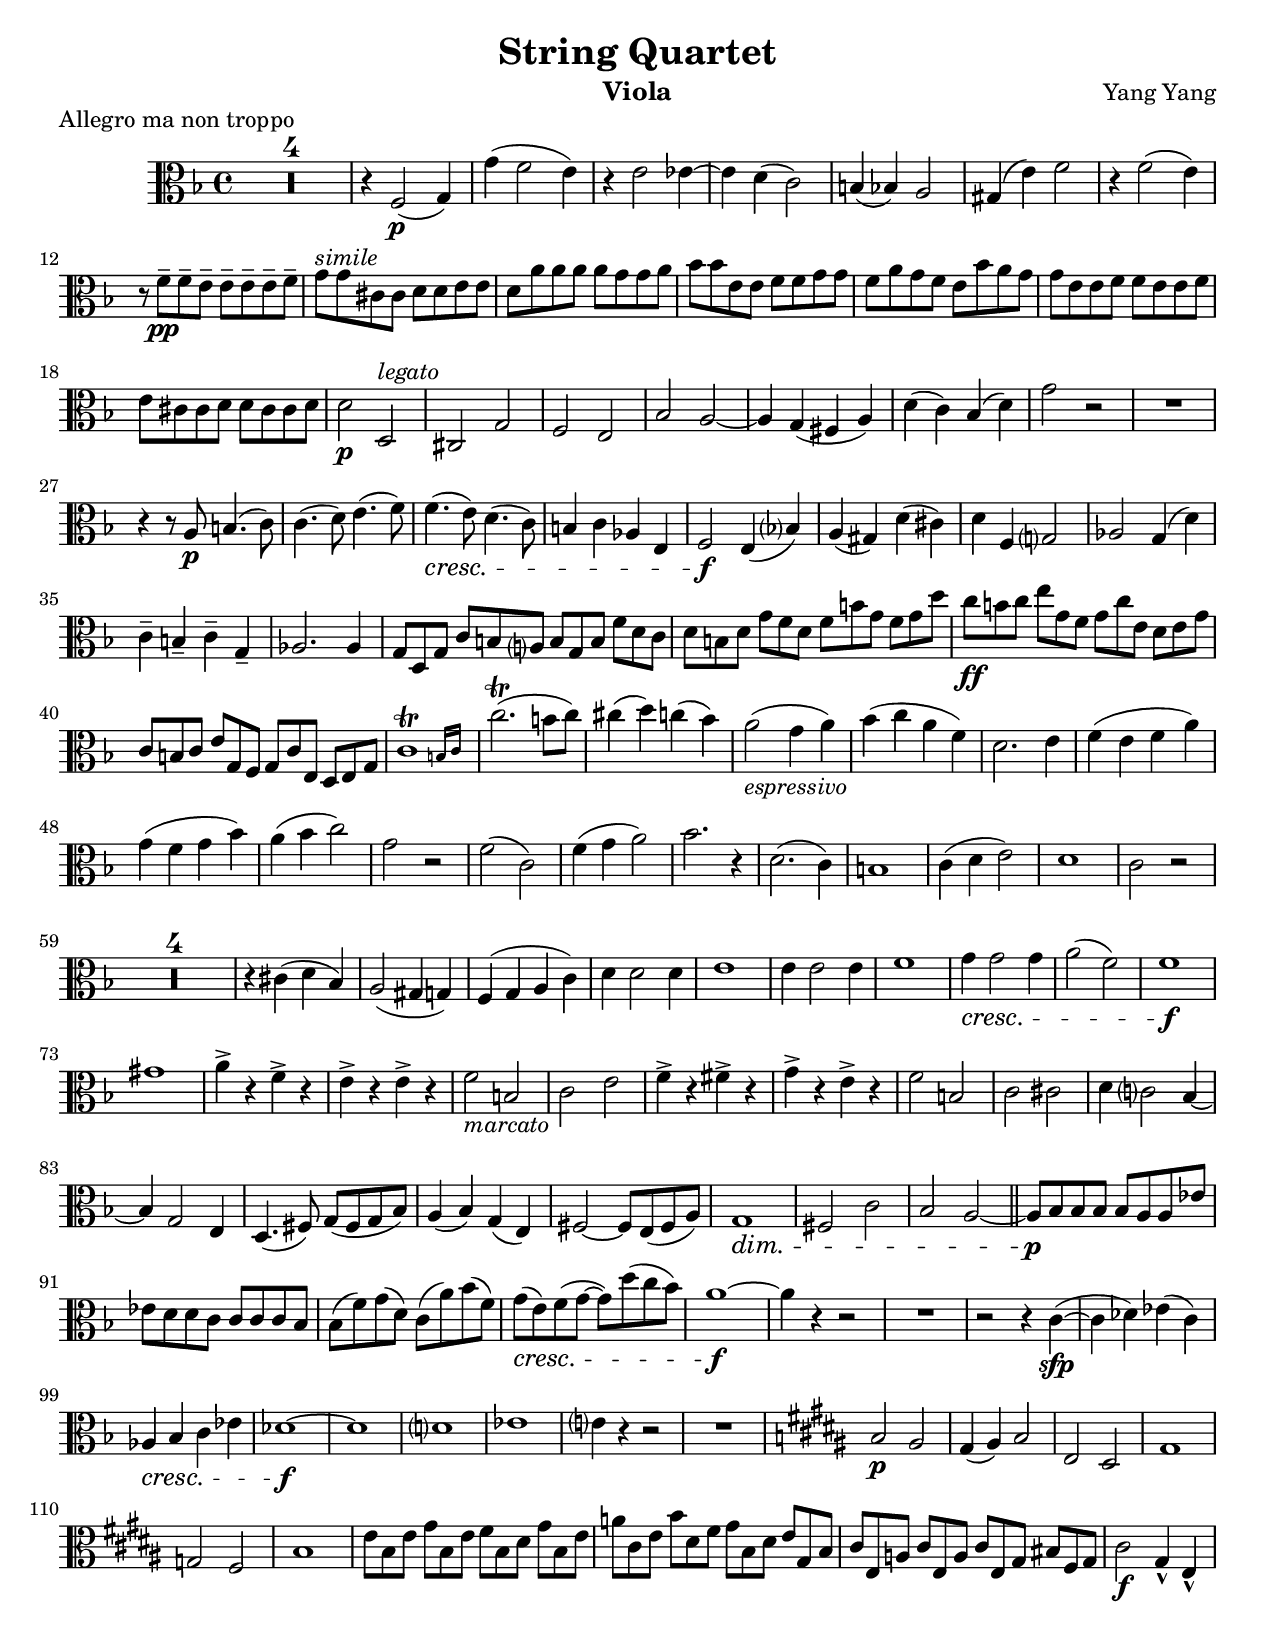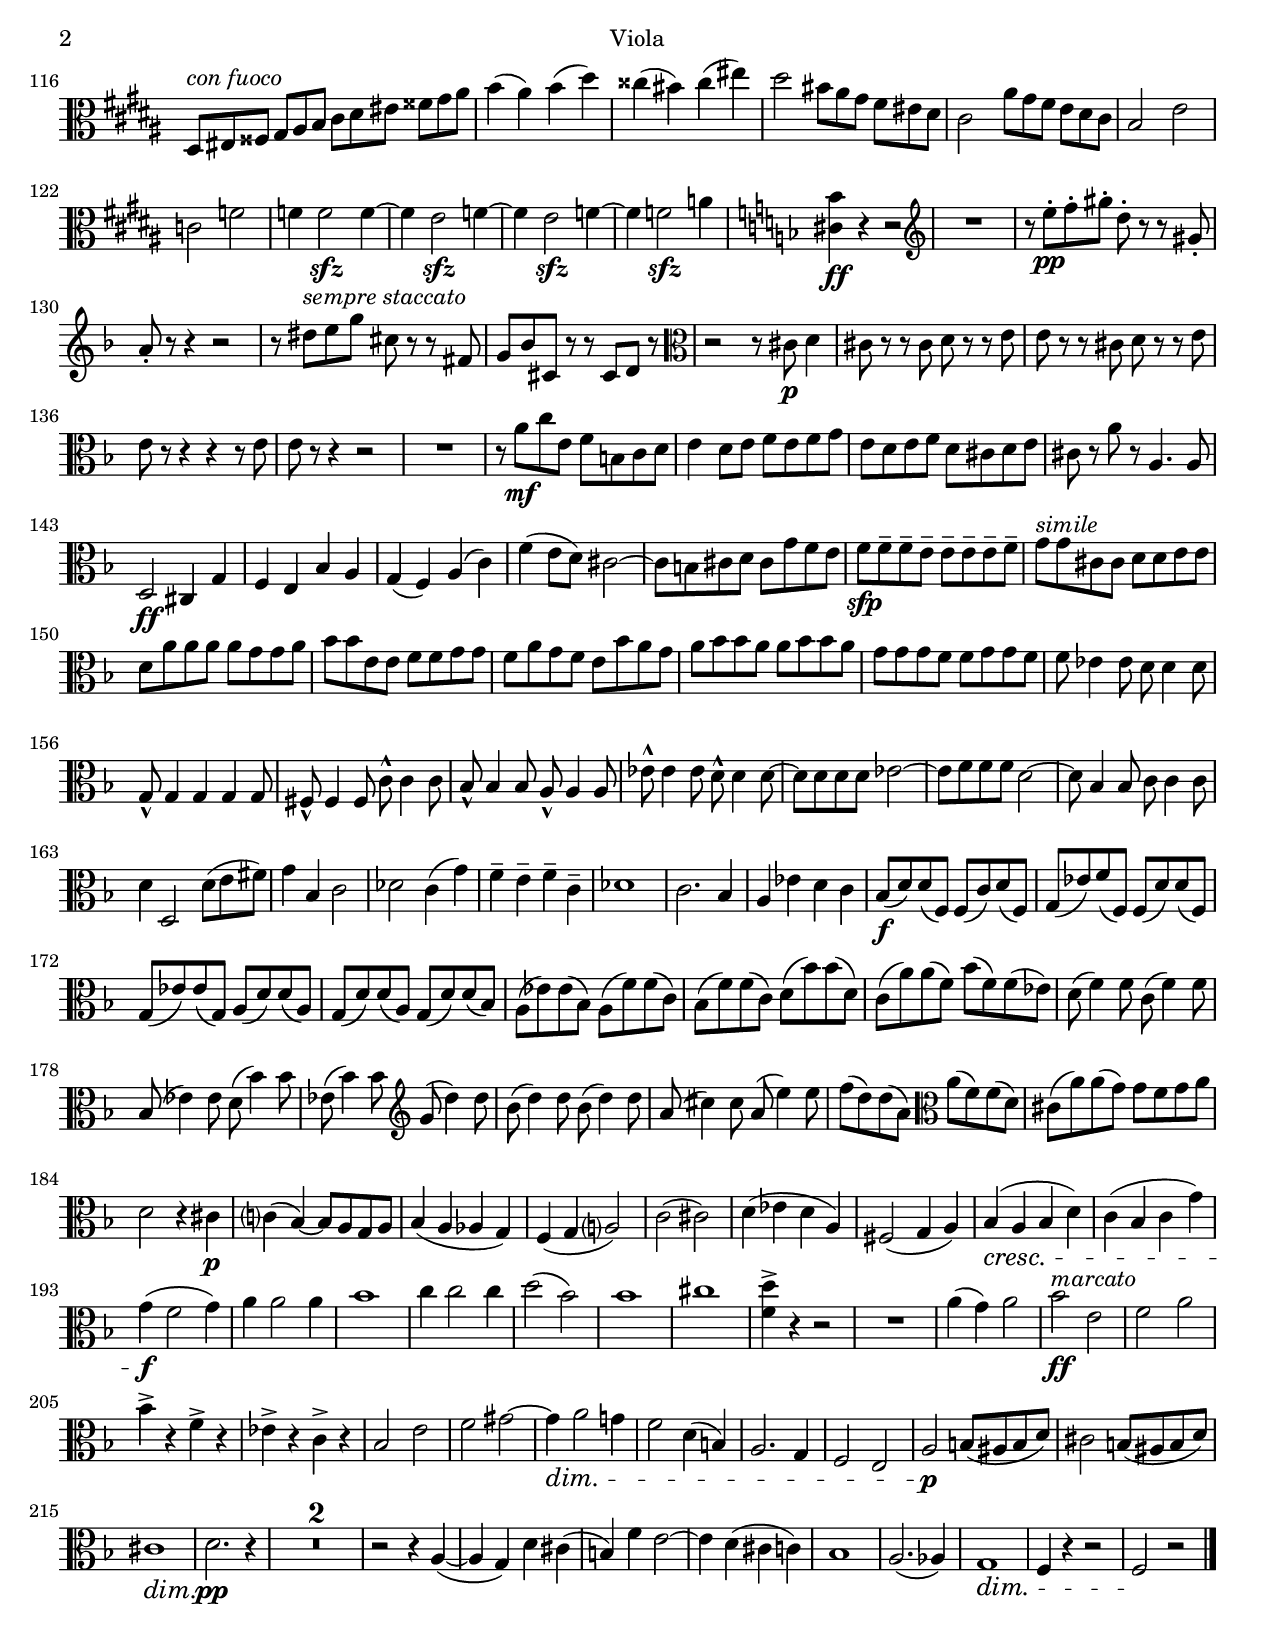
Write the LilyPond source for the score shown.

viola = \relative c {
	\override TupletNumber #'transparent = ##t
	\clef alto
	\key d \minor
	\set Score.skipBars = ##t
	R1*4 | r4 f2( \p g4) | g'( f2 e4) | r e2 ees4~ |
	ees4 d( c2) | b4( bes) a2 | gis4( e') f2 | r4 f2( e4) |

	r8 f-- \pp f-- e-- e-- e-- e-- f-- | g ^\markup{\italic "simile"} g cis, cis d d e e | % theme I-a
	d a' a a a g g a | bes bes e, e f f g g |
	f a g f e bes' a g | g e e f f e e f |
	e cis cis d d cis cis d | d2 \p d, ^\markup{\italic "legato"} | cis g' |

	f e | bes' a~ | a4 g( fis a) | d( c) bes( d) | g2 r | R1 | % bridge
	r4 r8 a, \p b4.( c8) | c4.( d8) e4.( f8) |
	\setTextCresc f4.( \< e8) d4.( c8) | b4 c aes e |
	f2 \f e4( bes'?) | a( gis) d'( cis) |
	d f, g?2 | aes g4( d') | c-- b-- c-- g-- | aes2. aes4 | % agitato
	\times 2/3 {g8 d g} \times 2/3 {c b a?} \times 2/3 {b g b} \times 2/3 {f' d c} |
	\times 2/3 {d b d} \times 2/3 {g f d} \times 2/3 {f b g} \times 2/3 {f g d'} |
	\times 2/3 {c \ff b c} \times 2/3 {e g, f} \times 2/3 {g c e,} \times 2/3 {d e g } |
	\times 2/3 {c, b c} \times 2/3 {e g, f} \times 2/3 {g c e,} \times 2/3 {d e g } |
	\afterGrace c1\trill {b16[ c]} | c'2.( \trill b8 c) | cis4( d) c( bes) |

	a2( _\markup{\italic "espressivo"} g4 a) | bes( c a f) | d2. e4 | f( e f a) | g( f g bes) | a( bes c2) | g2 r |
	f( c) | f4( g a2) | bes2. r4 | d,2.( c4) | b1 | c4( d e2) | d1 | c2 r |
	R1*4 |
	r4 cis( d bes) | a2( gis4 g) | f( g a c) | d d2 d4 |
	e1 | e4 e2 e4 | f1 |
	\setTextCresc g4 \< g2 g4 | a2( f) | f1 \f | gis |
	a4-> r f-> r | e-> r e-> r |

	% closing theme
	f2 -\markup{\italic "marcato"} b, | c e | f4-> r fis-> r | g-> r e-> r |
	f2 b, | c cis | d4 c?2 bes4~ | bes g2 e4 |
	d4.( fis8) g( fis g bes) | a4( bes) g( e) | fis2~ fis8 e( fis a) |
	\setTextDim g1 \> | fis2 c' | bes a~ \bar "||"

	% development
	a8 \p bes bes bes bes a a ees' | ees d d c c c c bes |
	bes( f') g( d) c( a') bes( f) |
	\setTextCresc g( \< e) f( g~ g) d'( c bes) | a1~ \f | a4 r r2 |
	R1 | r2 r4 c,~( \sfp | c des) ees( c) | \setTextCresc aes \< bes c ees |
	des1~ \f | des | d? | ees | e?4 r r2 | R1 |

	\key b \major
	b2 \p ais | gis4( ais) b2 | e, dis | gis1 | g2 fis | b1 |
	\times 2/3 {e8 b e} \times 2/3 {gis b, e} \times 2/3 {fis b, dis} \times 2/3 {gis b, e} |
	\times 2/3 {a cis, e} \times 2/3 {b' dis, fis} \times 2/3 {gis b, dis} \times 2/3 {e gis, b} |
	\times 2/3 {cis e, a} \times 2/3 {cis e, a} \times 2/3 {cis e, gis} \times 2/3 {bis fis gis} |
	cis2 \f gis4-^ e-^ |
	\times 2/3 {dis8 ^\markup{\italic "con fuoco"} eis fisis} \times 2/3 {gis ais b} \times 2/3 {cis dis eis} \times 2/3 {fisis gis ais} |
	b4( ais) b( dis) | cisis( bis) cisis( eis) |
	dis2 \times 2/3 {bis8 ais gis} \times 2/3 {fis eis dis} |
	cis2 \times 2/3 {ais'8 gis fis} \times 2/3 {e dis cis} |
	b2 e | c f |
	f4 f2 \sfz f4~ | f e2 \sfz f4~ | f e2 \sfz f4~ | f f2 \sfz a4 |

	\key d \minor
	<bes cis,> \ff r r2 |
	\clef treble R1 | r8 e-. \pp f-. gis-. d-. r r gis,-. | a-. r r4 r2 | r8
	\once \override TextScript #'padding = #1.5
	dis ^\markup{\italic "sempre staccato"} e g cis, r r fis, |
	g bes cis, r r cis d r | \clef alto r2 r8 cis \p d4 |
	cis8 r r cis d r r e | e r r cis d r r e | e r r4 r r8 e | e r r4 r2 | R1 |

	% viola fugue subject
	r8 a \mf c e, f b, c d | e4 d8 e f e f g |
	e d e f d cis d e | cis r a' r a,4. a8 |

	% recap
	d,2 \ff cis4 g' | f e bes' a | g( f) a( c) | f( e8 d) cis2~ |
	cis8 b cis d cis g' f e |
	f \sfp f-- f-- e-- e-- e-- e-- f-- |
	g ^\markup{\italic "simile"} g cis, cis d d e e | % theme I-a
	d a' a a a g g a | bes bes e, e f f g g |
	f a g f e bes' a g | a bes bes a a bes bes a |
	g g g f f g g f | f ees4 ees8 d d4 d8 | 

	% triple fugue
	g,8 -^ g4 g g g8 | fis-^ fis4 fis8 c'-^ c4 c8 |
	bes-^ bes4 bes8 a-^ a4 a8 | ees'-^ ees4 ees8 d-^ d4 d8~ |
	d d d d ees2~ | ees8 f f f d2~ | d8 bes4 bes8 c c4 c8 |
	d4 d,2 \times 2/3 {d'8( e fis)} |

	g4 bes, c2 | des c4( g') | f-- e-- f-- c-- | des1 | c2. bes4 | a ees' d c |

	% theme ii
	bes8( \f d) d( f,) f( c') d( f,) | g( ees') f( f,) f( d') d( f,) |
	g( ees') ees( g,) a( d) d( a) | g( d') d( a) g( d') d( bes) |
	a( ees') ees( bes) a( f') f( c) | bes( f') f( c) d( bes') bes( d,) |
	c( a') a( f) bes( f) f( ees) |
	d( f4) f8 c( f4) f8 | bes,( ees4) ees8 d( bes'4) bes8 | % 2nd phrase
	ees,( bes'4) bes8 \clef treble g( d'4) d8 |
	bes( d4) d8 bes( d4) d8 | a( cis4) cis8 a( e'4) e8 | f( d) d( a)
	\clef alto a( f) f( d) | cis( a') a( g) g f g a | d,2 r4 cis \p |

	c?( bes~) bes8 a g a | bes4( a aes g) | f( g a?2) | c( cis) |
	d4( ees d a) | fis2( g4 a) |
	\setTextCresc bes( \< a bes d) | c( bes c g') | g( \f f2 g4) |
	a4 a2 a4 | bes1 | c4 c2 c4 | d2( bes) | bes1 | cis1 |
	<d f,>4-> r r2 | R1 | a4( g) a2 

	% closing theme
	\once \override TextScript #'padding = #1.5
	bes2 \ff ^\markup{\italic "marcato"} e, | f a | bes4-> r f-> r | ees-> r c-> r |
	bes2 e | f gis~ | \setTextDim gis4 \> a2 g4 | f2 d4( b) | a2. g4 | f2 e |
	a \p b8( ais b d) | cis2 b8( ais b d) |
	\setTextDim cis1 \> | d2. \pp r4 | R1*2 |

	% coda
	r2 r4 a~( | a g) d' cis( | b) f' e2~ | e4 d( cis c) | bes1 | a2.( aes4) | g1 \> | f4 r r2 | f2 \! r \bar "|."
}


\header {
	title = "String Quartet"
	piece = "Allegro ma non troppo"
	composer = "Yang Yang"
	instrument = "Viola"
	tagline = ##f
}
\paper {
	ragged-last-bottom = false
	#(set-paper-size "letter")
}

{
	\override MultiMeasureRest #'expand-limit = 4
	\set Score.skipBars = ##t
	\time 4/4
	\override TupletNumber #'transparent = ##t
	\viola
}

\version "2.10.4"
